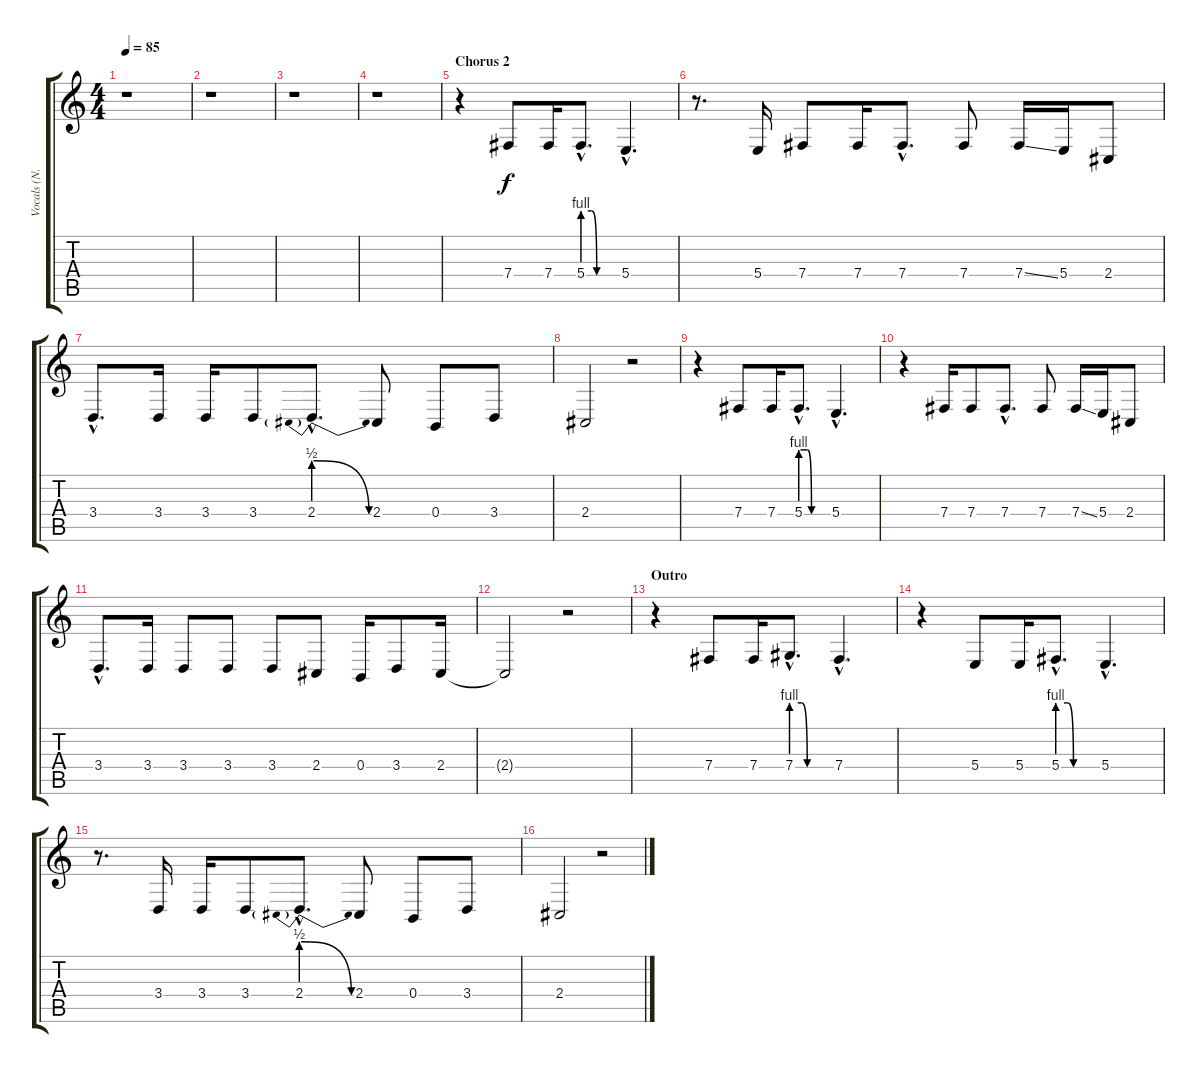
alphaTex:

\track ("Vocals (ame)" "Vocals (N.") {instrument voiceoohs}
\staff {score tabs}
\tuning (Db4 Ab3 E3 B2 Gb2 B1) {hide}
\ts (4 4)
\tempo 85
\clef g2
\ks c
r.1{dy f} |
r.1 |
r.1 |
r.1 |
\section ("" "Chorus 2")
r.4 7.4.8 7.4.16 5.4{be (custom 0 4 15 4 24 0 60 0) hac}.8{d} 5.4{hac}.4{d} |
r.8{d} 5.4.16 7.4.8 7.4.16 7.4{hac}.8{d} 7.4.8 7.4{ss}.16 5.4.16 2.4.8 |
3.4{hac}.8{d} 3.4.16 3.4.16 3.4.8 2.4{be (prebendrelease 0 2 60 0) hac}.8{d} 2.4.8 0.4.8 3.4.8 |
2.4.2 r.2 |
r.4 7.4.8 7.4.16 5.4{be (custom 0 4 15 4 24 0 60 0) hac}.8{d} 5.4{hac}.4{d} |
r.4 7.4.16 7.4.8 7.4{hac}.8{d} 7.4.8 7.4{ss}.16 5.4.16 2.4.8 |
3.4{hac}.8{d} 3.4.16 3.4.8 3.4.8 3.4.8 2.4.8 0.4.16 3.4.8 2.4.16 |
2.4{t}.2 r.2 |
\section ("" "Outro")
r.4 7.4.8 7.4.16 7.4{be (custom 0 4 15 4 24 0 60 0) hac}.8{d} 7.4{hac}.4{d} |
r.4 5.4.8 5.4.16 5.4{be (custom 0 4 15 4 24 0 60 0) hac}.8{d} 5.4{hac}.4{d} |
r.8{d} 3.4.16 3.4.16 3.4.8 2.4{be (prebendrelease 0 2 60 0) hac}.8{d} 2.4.8 0.4.8 3.4.8 |
2.4.2 r.2
